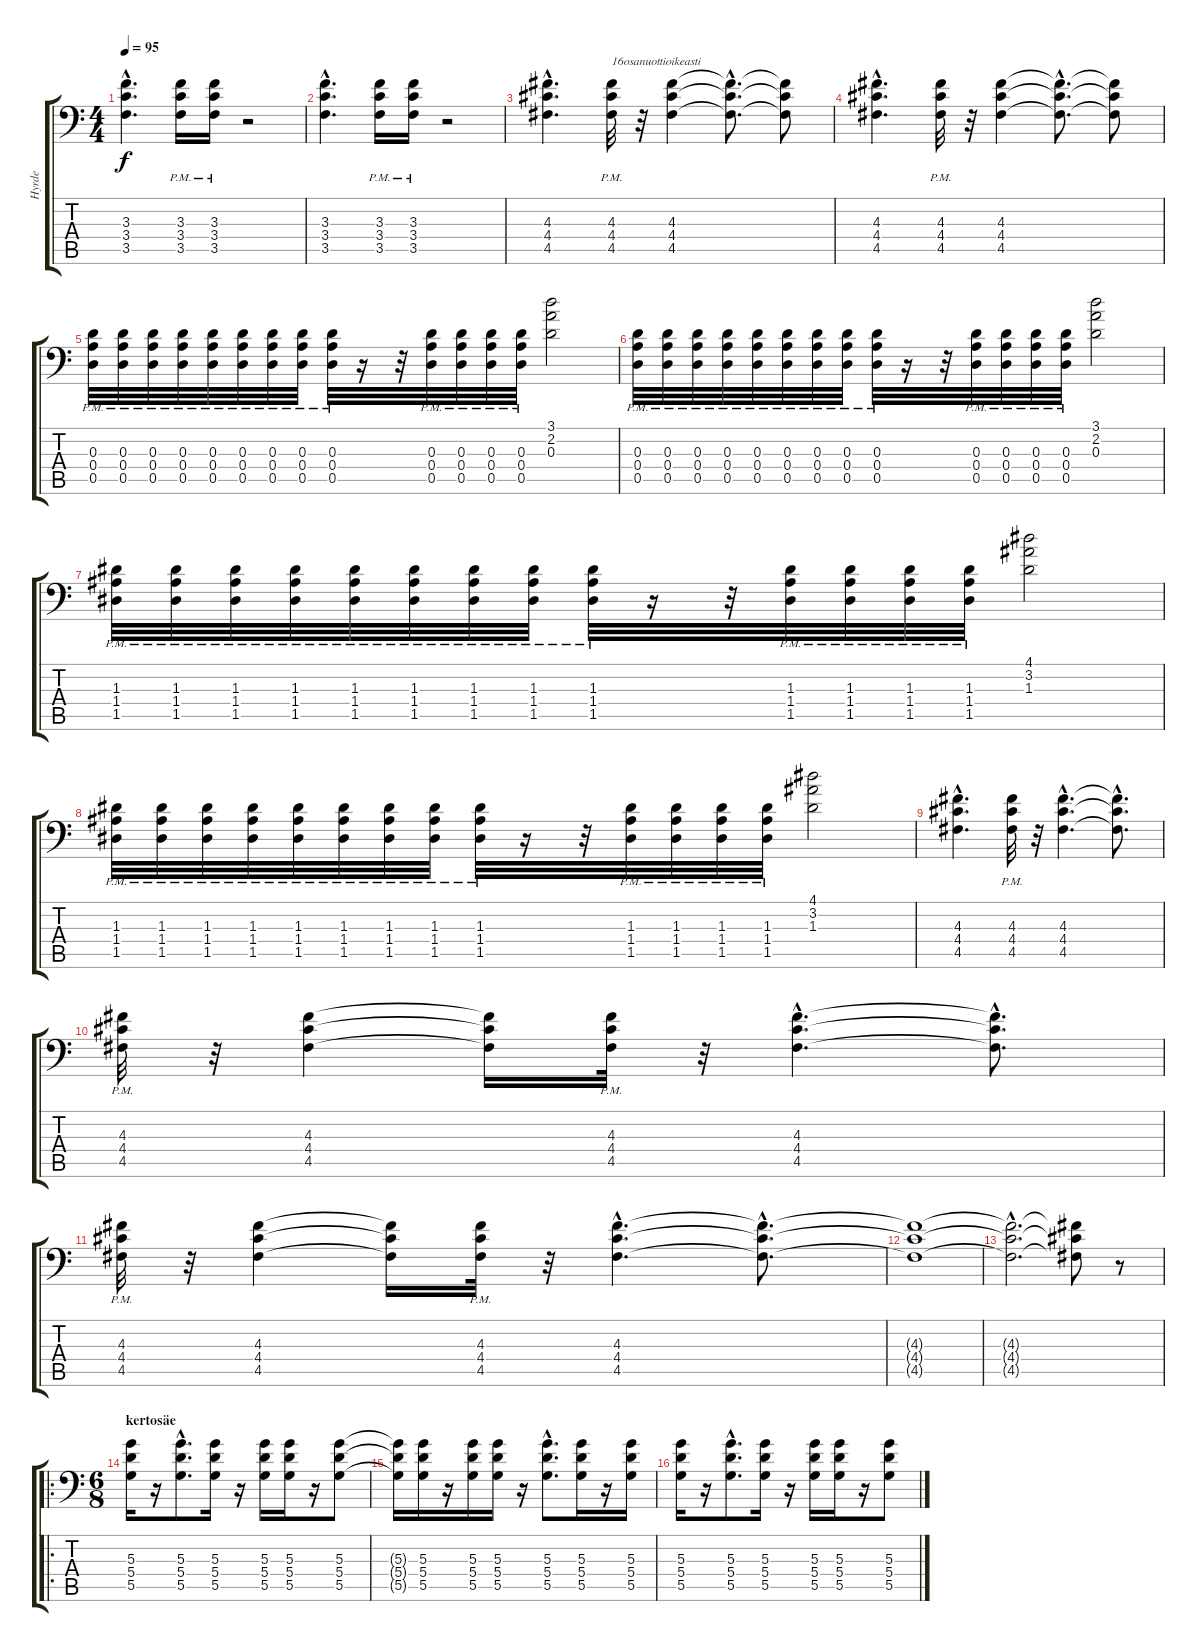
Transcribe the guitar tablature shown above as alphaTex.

\track ("Hyrde" "Hyrde") {instrument distortionguitar}
\staff {score tabs}
\tuning (B3 G3 D3 A2 D2 A1) {hide}
\ts (4 4)
\tempo 95
\clef f4
\ks c
(3.3{hac} 3.4{hac} 3.5{hac}).4{d dy f} (3.3{pm} 3.4{pm} 3.5{pm}).16 (3.3{pm} 3.4{pm} 3.5{pm}).16 r.2 |
(3.3{hac} 3.4{hac} 3.5{hac}).4{d} (3.3{pm} 3.4{pm} 3.5{pm}).16 (3.3{pm} 3.4{pm} 3.5{pm}).16 r.2 |
(4.3{hac} 4.4{hac} 4.5{hac}).4{d} (4.3{pm} 4.4{pm} 4.5{pm}).32{txt "16osanuottioikeasti"} r.32 (4.3 4.4 4.5).4 (4.3{hac t} 4.4{hac t} 4.5{hac t}).8{d} (4.3{t} 4.4{t} 4.5{t}).8 |
(4.3{hac} 4.4{hac} 4.5{hac}).4{d} (4.3{pm} 4.4{pm} 4.5{pm}).32 r.32 (4.3 4.4 4.5).4 (4.3{hac t} 4.4{hac t} 4.5{hac t}).8{d} (4.3{t} 4.4{t} 4.5{t}).8 |
\section ("" "")
(0.3{pm} 0.4{pm} 0.5{pm}).32 (0.3{pm} 0.4{pm} 0.5{pm}).32 (0.3{pm} 0.4{pm} 0.5{pm}).32 (0.3{pm} 0.4{pm} 0.5{pm}).32 (0.3{pm} 0.4{pm} 0.5{pm}).32 (0.3{pm} 0.4{pm} 0.5{pm}).32 (0.3{pm} 0.4{pm} 0.5{pm}).32 (0.3{pm} 0.4{pm} 0.5{pm}).32 (0.3{pm} 0.4{pm} 0.5{pm}).32 r.16 r.32 (0.3{pm} 0.4{pm} 0.5{pm}).32 (0.3{pm} 0.4{pm} 0.5{pm}).32 (0.3{pm} 0.4{pm} 0.5{pm}).32 (0.3{pm} 0.4{pm} 0.5{pm}).32 (3.1 2.2 0.3).2 |
(0.3{pm} 0.4{pm} 0.5{pm}).32 (0.3{pm} 0.4{pm} 0.5{pm}).32 (0.3{pm} 0.4{pm} 0.5{pm}).32 (0.3{pm} 0.4{pm} 0.5{pm}).32 (0.3{pm} 0.4{pm} 0.5{pm}).32 (0.3{pm} 0.4{pm} 0.5{pm}).32 (0.3{pm} 0.4{pm} 0.5{pm}).32 (0.3{pm} 0.4{pm} 0.5{pm}).32 (0.3{pm} 0.4{pm} 0.5{pm}).32 r.16 r.32 (0.3{pm} 0.4{pm} 0.5{pm}).32 (0.3{pm} 0.4{pm} 0.5{pm}).32 (0.3{pm} 0.4{pm} 0.5{pm}).32 (0.3{pm} 0.4{pm} 0.5{pm}).32 (3.1 2.2 0.3).2 |
(1.3{pm} 1.4{pm} 1.5{pm}).32 (1.3{pm} 1.4{pm} 1.5{pm}).32 (1.3{pm} 1.4{pm} 1.5{pm}).32 (1.3{pm} 1.4{pm} 1.5{pm}).32 (1.3{pm} 1.4{pm} 1.5{pm}).32 (1.3{pm} 1.4{pm} 1.5{pm}).32 (1.3{pm} 1.4{pm} 1.5{pm}).32 (1.3{pm} 1.4{pm} 1.5{pm}).32 (1.3{pm} 1.4{pm} 1.5{pm}).32 r.16 r.32 (1.3{pm} 1.4{pm} 1.5{pm}).32 (1.3{pm} 1.4{pm} 1.5{pm}).32 (1.3{pm} 1.4{pm} 1.5{pm}).32 (1.3{pm} 1.4{pm} 1.5{pm}).32 (4.1 3.2 1.3).2 |
(1.3{pm} 1.4{pm} 1.5{pm}).32 (1.3{pm} 1.4{pm} 1.5{pm}).32 (1.3{pm} 1.4{pm} 1.5{pm}).32 (1.3{pm} 1.4{pm} 1.5{pm}).32 (1.3{pm} 1.4{pm} 1.5{pm}).32 (1.3{pm} 1.4{pm} 1.5{pm}).32 (1.3{pm} 1.4{pm} 1.5{pm}).32 (1.3{pm} 1.4{pm} 1.5{pm}).32 (1.3{pm} 1.4{pm} 1.5{pm}).32 r.16 r.32 (1.3{pm} 1.4{pm} 1.5{pm}).32 (1.3{pm} 1.4{pm} 1.5{pm}).32 (1.3{pm} 1.4{pm} 1.5{pm}).32 (1.3{pm} 1.4{pm} 1.5{pm}).32 (4.1 3.2 1.3).2 |
\section ("" "")
(4.3{hac} 4.4{hac} 4.5{hac}).4{d} (4.3{pm} 4.4{pm} 4.5{pm}).32 r.32 (4.3{hac} 4.4{hac} 4.5{hac}).4{d} (4.3{hac t} 4.4{hac t} 4.5{hac t}).8{d} |
(4.3{pm} 4.4{pm} 4.5{pm}).32 r.32 (4.3 4.4 4.5).4 (4.3{t} 4.4{t} 4.5{t}).16 (4.3{pm} 4.4{pm} 4.5{pm}).32 r.32 (4.3{hac} 4.4{hac} 4.5{hac}).4{d txt " "} (4.3{hac t} 4.4{hac t} 4.5{hac t}).8{d} |
(4.3{pm} 4.4{pm} 4.5{pm}).32 r.32 (4.3 4.4 4.5).4 (4.3{t} 4.4{t} 4.5{t}).16 (4.3{pm} 4.4{pm} 4.5{pm}).32 r.32 (4.3{hac} 4.4{hac} 4.5{hac}).4{d txt " "} (4.3{hac t} 4.4{hac t} 4.5{hac t}).8{d} |
(4.3{t} 4.4{t} 4.5{t}).1 |
(4.3{hac t} 4.4{hac t} 4.5{hac t}).2{d} (4.3{t} 4.4{t} 4.5{t}).8 r.8 |
\ro
\ts (6 8)
\section ("" "kertosäe")
(5.3 5.4 5.5).16 r.16 (5.3{hac} 5.4{hac} 5.5{hac}).8{d} (5.3 5.4 5.5).16 r.16 (5.3 5.4 5.5).16 (5.3 5.4 5.5).16 r.16 (5.3 5.4 5.5).8 |
(5.3{t} 5.4{t} 5.5{t}).16 (5.3 5.4 5.5).16 r.16 (5.3 5.4 5.5).16 (5.3 5.4 5.5).16 r.16 (5.3{hac} 5.4{hac} 5.5{hac}).8{d} (5.3 5.4 5.5).16 r.16 (5.3 5.4 5.5).16 |
(5.3 5.4 5.5).16 r.16 (5.3{hac} 5.4{hac} 5.5{hac}).8{d} (5.3 5.4 5.5).16 r.16 (5.3 5.4 5.5).16 (5.3 5.4 5.5).16 r.16 (5.3 5.4 5.5).8
